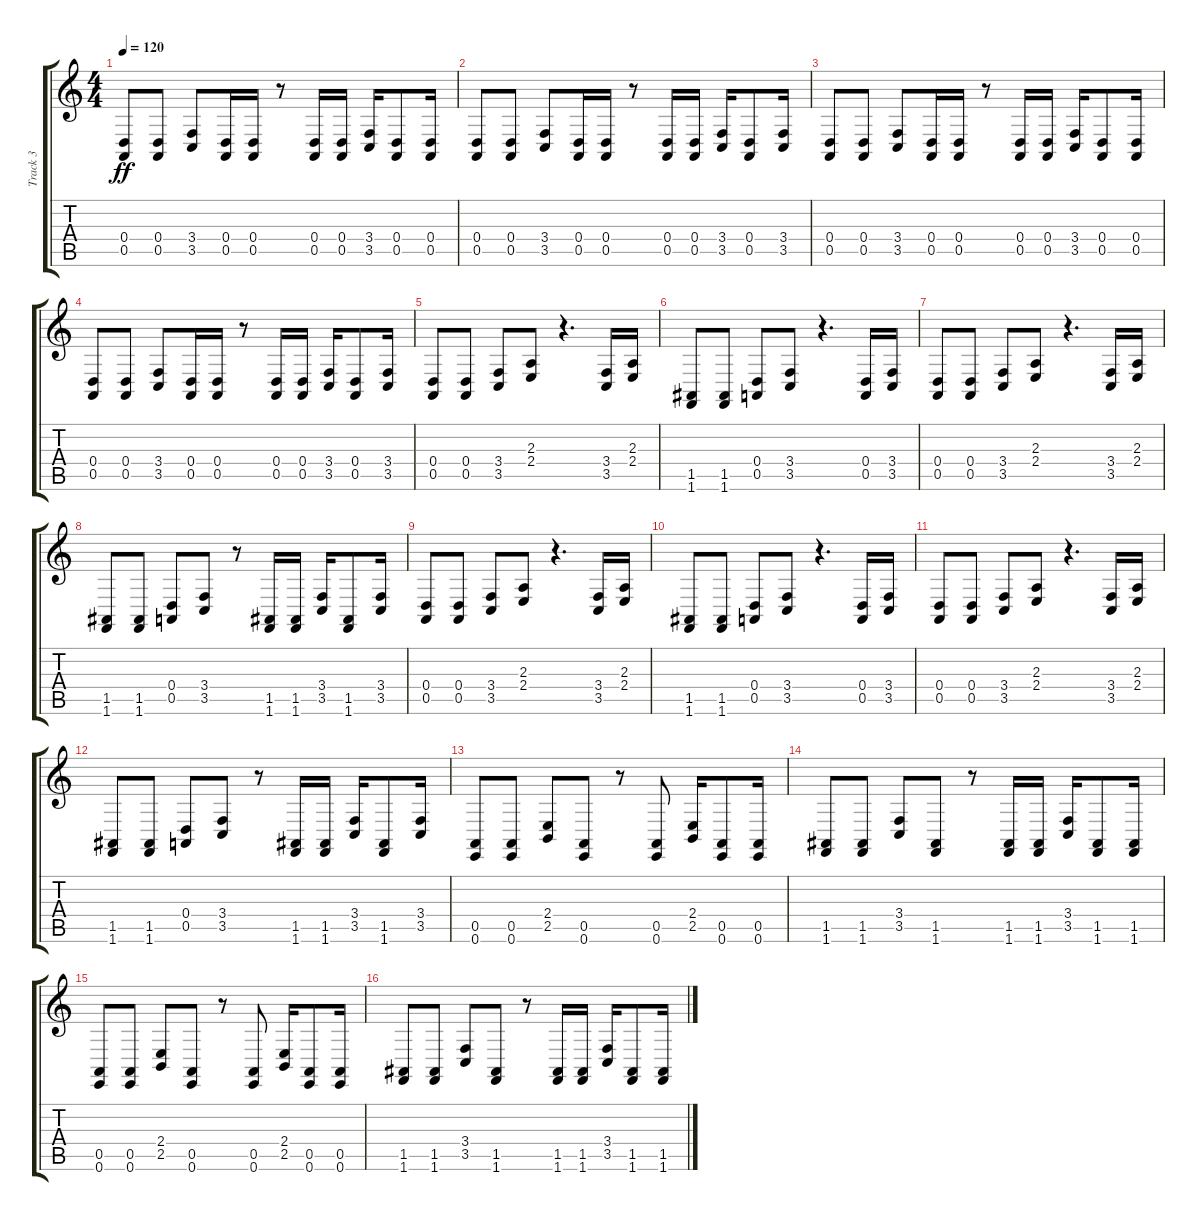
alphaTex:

\track ("Track 3" "Track 3") {instrument cello}
\staff {score tabs}
\tuning (E4 B3 G3 D3 A2 E2) {hide}
\ts (4 4)
\tempo 120
\clef g2
\ks c
(0.4 0.5).8{dy ff} (0.4 0.5).8 (3.4 3.5).8 (0.4 0.5).16 (0.4 0.5).16 r.8 (0.4 0.5).16 (0.4 0.5).16 (3.4 3.5).16 (0.4 0.5).8 (0.4 0.5).16 |
(0.4 0.5).8 (0.4 0.5).8 (3.4 3.5).8 (0.4 0.5).16 (0.4 0.5).16 r.8 (0.4 0.5).16 (0.4 0.5).16 (3.4 3.5).16 (0.4 0.5).8 (3.4 3.5).16 |
(0.4 0.5).8 (0.4 0.5).8 (3.4 3.5).8 (0.4 0.5).16 (0.4 0.5).16 r.8 (0.4 0.5).16 (0.4 0.5).16 (3.4 3.5).16 (0.4 0.5).8 (0.4 0.5).16 |
(0.4 0.5).8 (0.4 0.5).8 (3.4 3.5).8 (0.4 0.5).16 (0.4 0.5).16 r.8 (0.4 0.5).16 (0.4 0.5).16 (3.4 3.5).16 (0.4 0.5).8 (3.4 3.5).16 |
(0.4 0.5).8 (0.4 0.5).8 (3.4 3.5).8 (2.3 2.4).8 r.4{d} (3.4 3.5).16 (2.3 2.4).16 |
(1.5 1.6).8 (1.5 1.6).8 (0.4 0.5).8 (3.4 3.5).8 r.4{d} (0.4 0.5).16 (3.4 3.5).16 |
(0.4 0.5).8 (0.4 0.5).8 (3.4 3.5).8 (2.3 2.4).8 r.4{d} (3.4 3.5).16 (2.3 2.4).16 |
(1.5 1.6).8 (1.5 1.6).8 (0.4 0.5).8 (3.4 3.5).8 r.8 (1.5 1.6).16 (1.5 1.6).16 (3.4 3.5).16 (1.5 1.6).8 (3.4 3.5).16 |
(0.4 0.5).8 (0.4 0.5).8 (3.4 3.5).8 (2.3 2.4).8 r.4{d} (3.4 3.5).16 (2.3 2.4).16 |
(1.5 1.6).8 (1.5 1.6).8 (0.4 0.5).8 (3.4 3.5).8 r.4{d} (0.4 0.5).16 (3.4 3.5).16 |
(0.4 0.5).8 (0.4 0.5).8 (3.4 3.5).8 (2.3 2.4).8 r.4{d} (3.4 3.5).16 (2.3 2.4).16 |
(1.5 1.6).8 (1.5 1.6).8 (0.4 0.5).8 (3.4 3.5).8 r.8 (1.5 1.6).16 (1.5 1.6).16 (3.4 3.5).16 (1.5 1.6).8 (3.4 3.5).16 |
(0.5 0.6).8 (0.5 0.6).8 (2.4 2.5).8 (0.5 0.6).8 r.8 (0.5 0.6).8 (2.4 2.5).16 (0.5 0.6).8 (0.5 0.6).16 |
(1.5 1.6).8 (1.5 1.6).8 (3.4 3.5).8 (1.5 1.6).8 r.8 (1.5 1.6).16 (1.5 1.6).16 (3.4 3.5).16 (1.5 1.6).8 (1.5 1.6).16 |
(0.5 0.6).8 (0.5 0.6).8 (2.4 2.5).8 (0.5 0.6).8 r.8 (0.5 0.6).8 (2.4 2.5).16 (0.5 0.6).8 (0.5 0.6).16 |
(1.5 1.6).8 (1.5 1.6).8 (3.4 3.5).8 (1.5 1.6).8 r.8 (1.5 1.6).16 (1.5 1.6).16 (3.4 3.5).16 (1.5 1.6).8 (1.5 1.6).16
